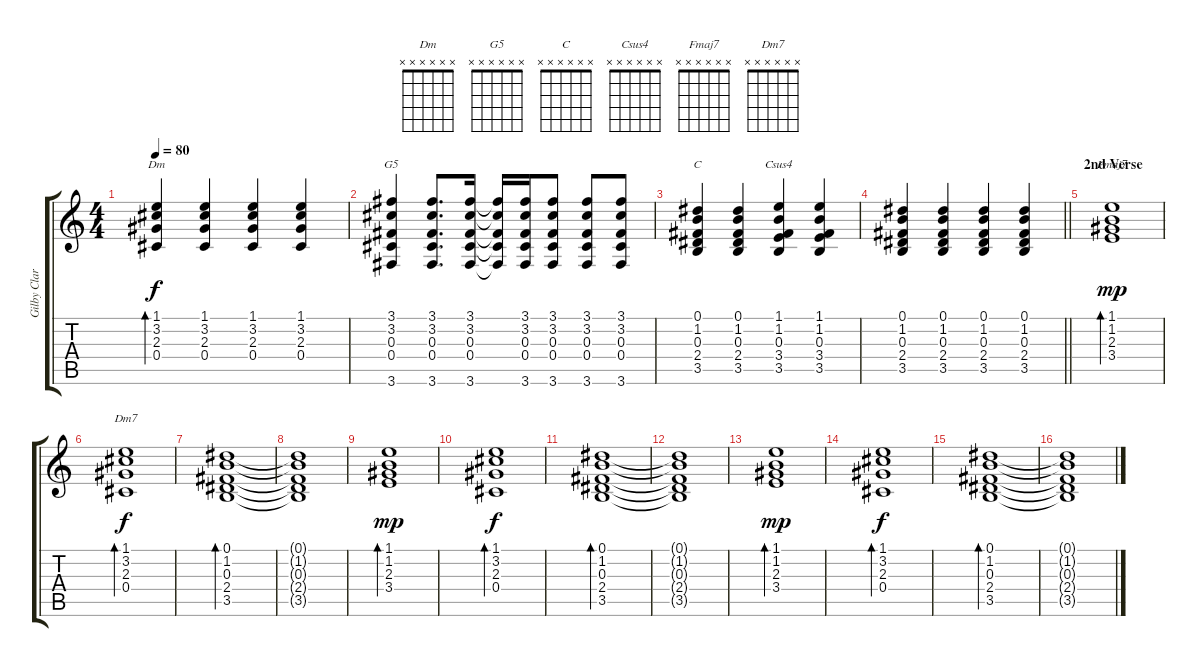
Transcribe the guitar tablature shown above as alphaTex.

\track ("Gilby Clarke" "Gilby Clar") {instrument electricguitarjazz}
\staff {score tabs}
\tuning (Eb4 Bb3 Gb3 Db3 Ab2 Eb2) {hide}
\chord ("Dm" x x x x x x)
\chord ("G5" x x x x x x)
\chord ("C" x x x x x x)
\chord ("Csus4" x x x x x x)
\chord ("Fmaj7" x x x x x x)
\chord ("Dm7" x x x x x x)
\ts (4 4)
\tempo 80
\clef g2
\ks c
(1.1 3.2 2.3 0.4).4{bd 120 ch "Dm" dy f} (1.1 3.2 2.3 0.4).4 (1.1 3.2 2.3 0.4).4 (1.1 3.2 2.3 0.4).4 |
(3.1 3.2 0.3 0.4 3.6).4{ch "G5"} (3.1 3.2 0.3 0.4 3.6).8{d} (3.1 3.2 0.3 0.4 3.6).16 (3.1{t} 3.2{t} 0.3{t} 0.4{t} 3.6{t}).16 (3.1 3.2 0.3 0.4 3.6).16 (3.1 3.2 0.3 0.4 3.6).8 (3.1 3.2 0.3 0.4 3.6).8 (3.1 3.2 0.3 0.4 3.6).8 |
(0.1 1.2 0.3 2.4 3.5).4{ch "C"} (0.1 1.2 0.3 2.4 3.5).4 (1.1 1.2 0.3 3.4 3.5).4{ch "Csus4"} (1.1 1.2 0.3 3.4 3.5).4 |
\barLineRight lightlight
(0.1 1.2 0.3 2.4 3.5).4 (0.1 1.2 0.3 2.4 3.5).4 (0.1 1.2 0.3 2.4 3.5).4 (0.1 1.2 0.3 2.4 3.5).4 |
\section ("" "2nd Verse")
(1.1 1.2 2.3 3.4).1{bd 120 ch "Fmaj7" dy mp} |
(1.1 3.2 2.3 0.4).1{bd 120 ch "Dm7" dy f} |
(0.1 1.2 0.3 2.4 3.5).1{bd 120} |
(0.1{t} 1.2{t} 0.3{t} 2.4{t} 3.5{t}).1 |
(1.1 1.2 2.3 3.4).1{bd 120 dy mp} |
(1.1 3.2 2.3 0.4).1{bd 120 dy f} |
(0.1 1.2 0.3 2.4 3.5).1{bd 120} |
(0.1{t} 1.2{t} 0.3{t} 2.4{t} 3.5{t}).1 |
(1.1 1.2 2.3 3.4).1{bd 120 dy mp} |
(1.1 3.2 2.3 0.4).1{bd 120 dy f} |
(0.1 1.2 0.3 2.4 3.5).1{bd 120} |
(0.1{t} 1.2{t} 0.3{t} 2.4{t} 3.5{t}).1
